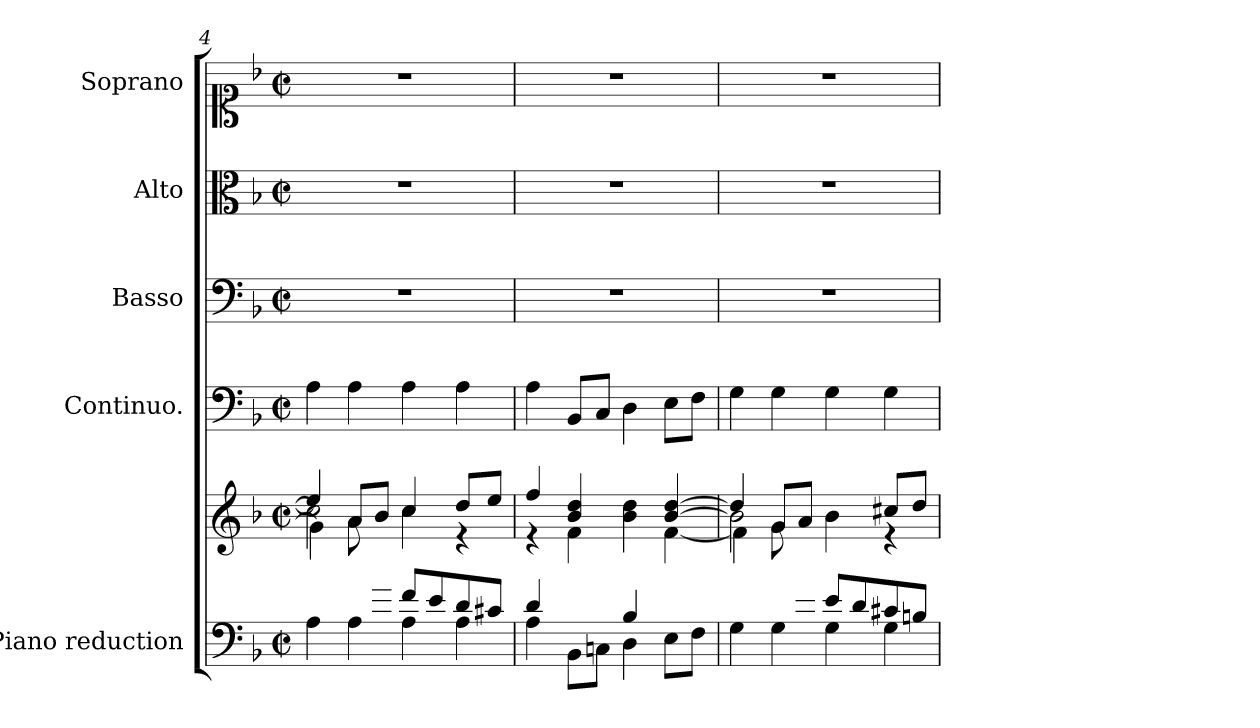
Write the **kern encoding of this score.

**kern	**kern	**kern	**kern	**kern	**kern
*part5	*part5	*part4	*part3	*part2	*part1
*staff6	*staff5	*staff4	*staff3	*staff2	*staff1
*I"Piano reduction	*	*I"Continuo.	*I"Basso	*I"Alto	*I"Soprano
*I'Pno	*	*	*	*	*
*clefF4	*clefG2	*clefF4	*clefF4	*clefC3	*clefC1
*k[b-]	*k[b-]	*k[b-]	*k[b-]	*k[b-]	*k[b-]
*F:	*F:	*F:	*F:	*F:	*F:
*M2/2	*M2/2	*M2/2	*M2/2	*M2/2	*M2/2
*met(c|)	*met(c|)	*met(c|)	*met(c|)	*met(c|)	*met(c|)
=4	=4	=4	=4	=4	=4
*^	*^	*	*	*	*
*	*	*	*^	*	*	*	*
4.ryy	4A\	4ee/]	2cc\]	4g\]	4A\	1r	1r	1r
.	4A\	8a/L	.	8a\L	4A\	.	.	.
8g/J	.	8b-/J	.	2ryy	.	.	.	.
8f/L	4A\	4cc/	4cc\	.	4A\	.	.	.
8e/	.	.	.	.	.	.	.	.
8d/	4A\	8dd/L	4r	.	4A\	.	.	.
8c#X/J	.	8ee/J	.	8ryy	.	.	.	.
*	*	*	*v	*v	*	*	*	*
=5	=5	=5	=5	=5	=5	=5	=5
4d/	4A\	4ff/	4r	4A\	1r	1r	1r
4ryy	8BB-\L	4b-/ 4dd/	4f\	8BB-/L	.	.	.
.	8Cn\J	.	.	8C/J	.	.	.
4B-/	4D\	4b-\ 4dd\	4ryy	4D\	.	.	.
4ryy	8E\L	[4b-/ [4dd/	[4f\	8E\L	.	.	.
.	8F\J	.	.	8F\J	.	.	.
=6	=6	=6	=6	=6	=6	=6	=6
*	*	*	*^	*	*	*	*
4.ryy	4G\	4dd/]	2b-\]	4f\]	4G\	1r	1r	1r
.	4G\	8g/L	.	8g\L	4G\	.	.	.
8f/J	.	8a/J	.	2ryy	.	.	.	.
8e/L	4G\	4b-\	4ryy	.	4G\	.	.	.
8d/	.	.	.	.	.	.	.	.
8c#X/	4G\	8cc#X/L	4r	.	4G\	.	.	.
8Bn/J	.	8dd/J	.	8ryy	.	.	.	.
*v	*v	*	*	*	*	*	*	*
*	*v	*v	*v	*	*	*	*
=	=	=	=	=	=
*-	*-	*-	*-	*-	*-
